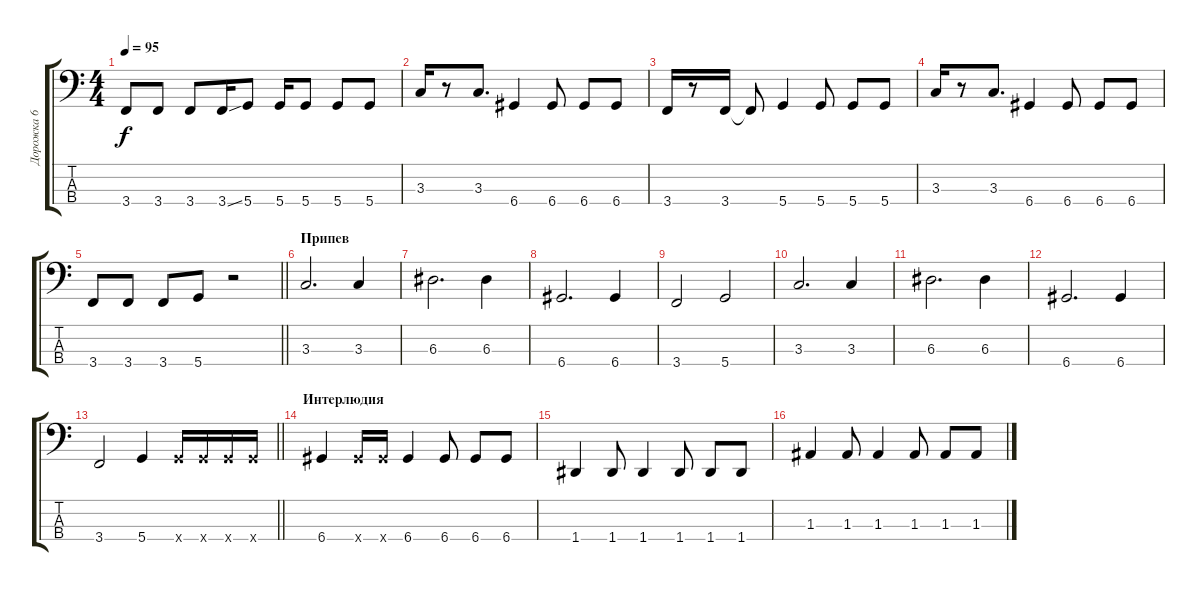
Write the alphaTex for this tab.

\track ("Дорожка 6" "Дорожка 6") {instrument electricbassfinger}
\staff {score tabs}
\tuning (G2 D2 A1 D1) {hide}
\ts (4 4)
\tempo 95
\clef f4
\ks c
3.4.8{dy f} 3.4.8 3.4.8 3.4{ss}.16 5.4.8 5.4.16 5.4.8 5.4.8 5.4.8 |
3.3.16 r.8 3.3.8{d} 6.4.4 6.4.8 6.4.8 6.4.8 |
3.4.16 r.8 3.4.16 3.4{t}.8 5.4.4 5.4.8 5.4.8 5.4.8 |
3.3.16 r.8 3.3.8{d} 6.4.4 6.4.8 6.4.8 6.4.8 |
\barLineRight lightlight
3.4.8 3.4.8 3.4.8 5.4.8 r.2 |
\section ("" "Припев")
3.3.2{d} 3.3.4 |
6.3.2{d} 6.3.4 |
6.4.2{d} 6.4.4 |
3.4.2 5.4.2 |
3.3.2{d} 3.3.4 |
6.3.2{d} 6.3.4 |
6.4.2{d} 6.4.4 |
\barLineRight lightlight
3.4.2 5.4.4 5.4{x}.16 5.4{x}.16 5.4{x}.16 5.4{x}.16 |
\section ("" "Интерлюдия")
6.4.4 6.4{x}.16 6.4{x}.16 6.4.4 6.4.8 6.4.8 6.4.8 |
1.4.4 1.4.8 1.4.4 1.4.8 1.4.8 1.4.8 |
1.3.4 1.3.8 1.3.4 1.3.8 1.3.8 1.3.8
